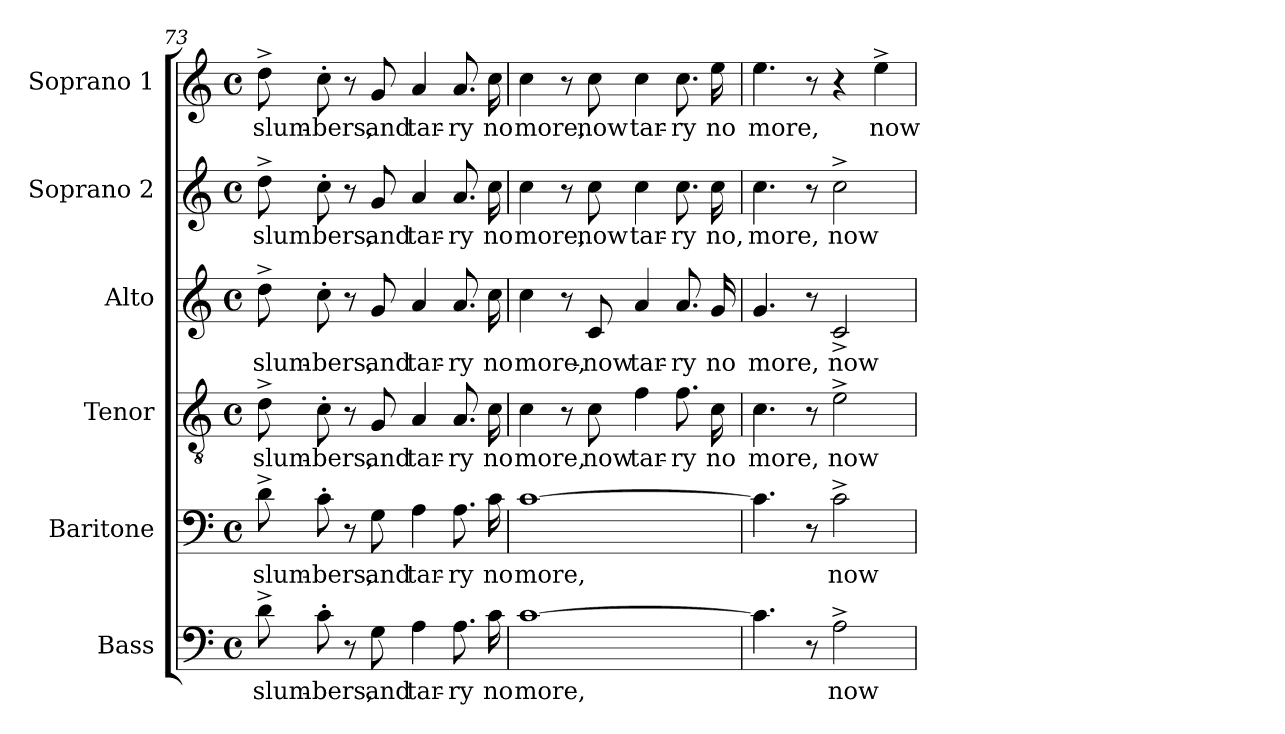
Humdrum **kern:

**kern	**text	**kern	**text	**kern	**text	**kern	**text	**kern	**text	**kern	**text
*part6	*part6	*part5	*part5	*part4	*part4	*part3	*part3	*part2	*part2	*part1	*part1
*staff6	*staff6	*staff5	*staff5	*staff4	*staff4	*staff3	*staff3	*staff2	*staff2	*staff1	*staff1
*I"Bass	*	*I"Baritone	*	*I"Tenor	*	*I"Alto	*	*I"Soprano 2	*	*I"Soprano 1	*
*I'B.	*	*I'Bar.	*	*I'T.	*	*I'A.	*	*I'S2.	*	*I'S1.	*
*clefF4	*	*clefF4	*	*clefGv2	*	*clefG2	*	*clefG2	*	*clefG2	*
*	*	*	*	*ITrd7c12	*	*	*	*	*	*	*
*k[]	*	*k[]	*	*k[]	*	*k[]	*	*k[]	*	*k[]	*
*C:	*	*C:	*	*C:	*	*C:	*	*C:	*	*C:	*
*M4/4	*	*M4/4	*	*M4/4	*	*M4/4	*	*M4/4	*	*M4/4	*
*met(c)	*	*met(c)	*	*met(c)	*	*met(c)	*	*met(c)	*	*met(c)	*
=73	=73	=73	=73	=73	=73	=73	=73	=73	=73	=73	=73
!	!LO:LY:b:color=#000000	!	!	!	!	!	!	!	!	!	!
!	!	!	!LO:LY:b:color=#000000	!	!	!	!	!	!	!	!
!	!	!	!	!	!LO:LY:b:color=#000000	!	!	!	!	!	!
!	!	!	!	!	!	!	!LO:LY:b:color=#000000	!	!	!	!
!	!	!	!	!	!	!	!	!	!LO:LY:b:color=#000000	!	!
!	!	!	!	!	!	!	!	!	!	!	!LO:LY:b:color=#000000
8d^i\	slum-	8d^i\	slum-	8D^i\	slum-	8dd^i\	slum-	8dd^i\	slum	8dd^i\	slum-
!	!LO:LY:b:color=#000000	!	!	!	!	!	!	!	!	!	!
!	!	!	!LO:LY:b:color=#000000	!	!	!	!	!	!	!	!
!	!	!	!	!	!LO:LY:b:color=#000000	!	!	!	!	!	!
!	!	!	!	!	!	!	!LO:LY:b:color=#000000	!	!	!	!
!	!	!	!	!	!	!	!	!	!LO:LY:b:color=#000000	!	!
!	!	!	!	!	!	!	!	!	!	!	!LO:LY:b:color=#000000
8c'i\	-bers,	8c'i\	-bers,	8C'i\	-bers,	8cc'i\	-bers,	8cc'i\	bers,	8cc'i\	-bers,
8r	.	8r	.	8r	.	8r	.	8r	.	8r	.
!	!LO:LY:b:color=#000000	!	!	!	!	!	!	!	!	!	!
!	!	!	!LO:LY:b:color=#000000	!	!	!	!	!	!	!	!
!	!	!	!	!	!LO:LY:b:color=#000000	!	!	!	!	!	!
!	!	!	!	!	!	!	!LO:LY:b:color=#000000	!	!	!	!
!	!	!	!	!	!	!	!	!	!LO:LY:b:color=#000000	!	!
!	!	!	!	!	!	!	!	!	!	!	!LO:LY:b:color=#000000
8Gi\	and	8Gi\	and	8GGi/	and	8gi/	and	8gi/	and	8gi/	and
!	!LO:LY:b:color=#000000	!	!	!	!	!	!	!	!	!	!
!	!	!	!LO:LY:b:color=#000000	!	!	!	!	!	!	!	!
!	!	!	!	!	!LO:LY:b:color=#000000	!	!	!	!	!	!
!	!	!	!	!	!	!	!LO:LY:b:color=#000000	!	!	!	!
!	!	!	!	!	!	!	!	!	!LO:LY:b:color=#000000	!	!
!	!	!	!	!	!	!	!	!	!	!	!LO:LY:b:color=#000000
4Ai\	tar-	4Ai\	tar-	4AAi/	tar-	4ai/	tar-	4ai/	tar-	4ai/	tar-
!	!LO:LY:b:color=#000000	!	!	!	!	!	!	!	!	!	!
!	!	!	!LO:LY:b:color=#000000	!	!	!	!	!	!	!	!
!	!	!	!	!	!LO:LY:b:color=#000000	!	!	!	!	!	!
!	!	!	!	!	!	!	!LO:LY:b:color=#000000	!	!	!	!
!	!	!	!	!	!	!	!	!	!LO:LY:b:color=#000000	!	!
!	!	!	!	!	!	!	!	!	!	!	!LO:LY:b:color=#000000
8.Ai\	-ry	8.Ai\	-ry	8.AAi/	-ry	8.ai/	-ry	8.ai/	-ry	8.ai/	-ry
!	!LO:LY:b:color=#000000	!	!	!	!	!	!	!	!	!	!
!	!	!	!LO:LY:b:color=#000000	!	!	!	!	!	!	!	!
!	!	!	!	!	!LO:LY:b:color=#000000	!	!	!	!	!	!
!	!	!	!	!	!	!	!LO:LY:b:color=#000000	!	!	!	!
!	!	!	!	!	!	!	!	!	!LO:LY:b:color=#000000	!	!
!	!	!	!	!	!	!	!	!	!	!	!LO:LY:b:color=#000000
16ci\	no	16ci\	no	16Ci\	no	16cci\	no	16cci\	no	16cci\	no
!!LO:LB:g=z
=74	=74	=74	=74	=74	=74	=74	=74	=74	=74	=74	=74
!	!LO:LY:b:color=#000000	!	!	!	!	!	!	!	!	!	!
!	!	!	!LO:LY:b:color=#000000	!	!	!	!	!	!	!	!
!	!	!	!	!	!LO:LY:b:color=#000000	!	!	!	!	!	!
!	!	!	!	!	!	!	!LO:LY:b:color=#000000	!	!	!	!
!	!	!	!	!	!	!	!	!	!LO:LY:b:color=#000000	!	!
!	!	!	!	!	!	!	!	!	!	!	!LO:LY:b:color=#000000
[1ci	more,	[1ci	more,	4Ci\	more,	4cci\	more,-	4cci\	more,	4cci\	more,
.	.	.	.	8r	.	8r	.	8r	.	8r	.
!	!	!	!	!	!LO:LY:b:color=#000000	!	!	!	!	!	!
!	!	!	!	!	!	!	!LO:LY:b:color=#000000	!	!	!	!
!	!	!	!	!	!	!	!	!	!LO:LY:b:color=#000000	!	!
!	!	!	!	!	!	!	!	!	!	!	!LO:LY:b:color=#000000
.	.	.	.	8Ci\	now	8ci/	-now	8cci\	now	8cci\	now
!	!	!	!	!	!LO:LY:b:color=#000000	!	!	!	!	!	!
!	!	!	!	!	!	!	!LO:LY:b:color=#000000	!	!	!	!
!	!	!	!	!	!	!	!	!	!LO:LY:b:color=#000000	!	!
!	!	!	!	!	!	!	!	!	!	!	!LO:LY:b:color=#000000
.	.	.	.	4Fi\	tar-	4ai/	tar-	4cci\	tar-	4cci\	tar-
!	!	!	!	!	!LO:LY:b:color=#000000	!	!	!	!	!	!
!	!	!	!	!	!	!	!LO:LY:b:color=#000000	!	!	!	!
!	!	!	!	!	!	!	!	!	!LO:LY:b:color=#000000	!	!
!	!	!	!	!	!	!	!	!	!	!	!LO:LY:b:color=#000000
.	.	.	.	8.Fi\	-ry	8.ai/	-ry	8.cci\	-ry	8.cci\	-ry
!	!	!	!	!	!LO:LY:b:color=#000000	!	!	!	!	!	!
!	!	!	!	!	!	!	!LO:LY:b:color=#000000	!	!	!	!
!	!	!	!	!	!	!	!	!	!LO:LY:b:color=#000000	!	!
!	!	!	!	!	!	!	!	!	!	!	!LO:LY:b:color=#000000
.	.	.	.	16Ci\	no	16gi/	no	16cci\	no,	16eei\	no
=75	=75	=75	=75	=75	=75	=75	=75	=75	=75	=75	=75
!	!	!	!	!	!LO:LY:b:color=#000000	!	!	!	!	!	!
!	!	!	!	!	!	!	!LO:LY:b:color=#000000	!	!	!	!
!	!	!	!	!	!	!	!	!	!LO:LY:b:color=#000000	!	!
!	!	!	!	!	!	!	!	!	!	!	!LO:LY:b:color=#000000
4.ci\]	.	4.ci\]	.	4.Ci\	more,	4.gi/	more,	4.cci\	more,	4.eei\	more,
8r	.	8r	.	8r	.	8r	.	8r	.	8r	.
!	!LO:LY:b:color=#000000	!	!	!	!	!	!	!	!	!	!
!	!	!	!LO:LY:b:color=#000000	!	!	!	!	!	!	!	!
!	!	!	!	!	!LO:LY:b:color=#000000	!	!	!	!	!	!
!	!	!	!	!	!	!	!LO:LY:b:color=#000000	!	!	!	!
!	!	!	!	!	!	!	!	!	!LO:LY:b:color=#000000	!	!
2A^i\	now	2c^i\	now	2E^i\	now	2c^i/	now	2cc^i\	now	4r	.
!	!	!	!	!	!	!	!	!	!	!	!LO:LY:b:color=#000000
.	.	.	.	.	.	.	.	.	.	4ee^i\	now
=	=	=	=	=	=	=	=	=	=	=	=
*-	*-	*-	*-	*-	*-	*-	*-	*-	*-	*-	*-
